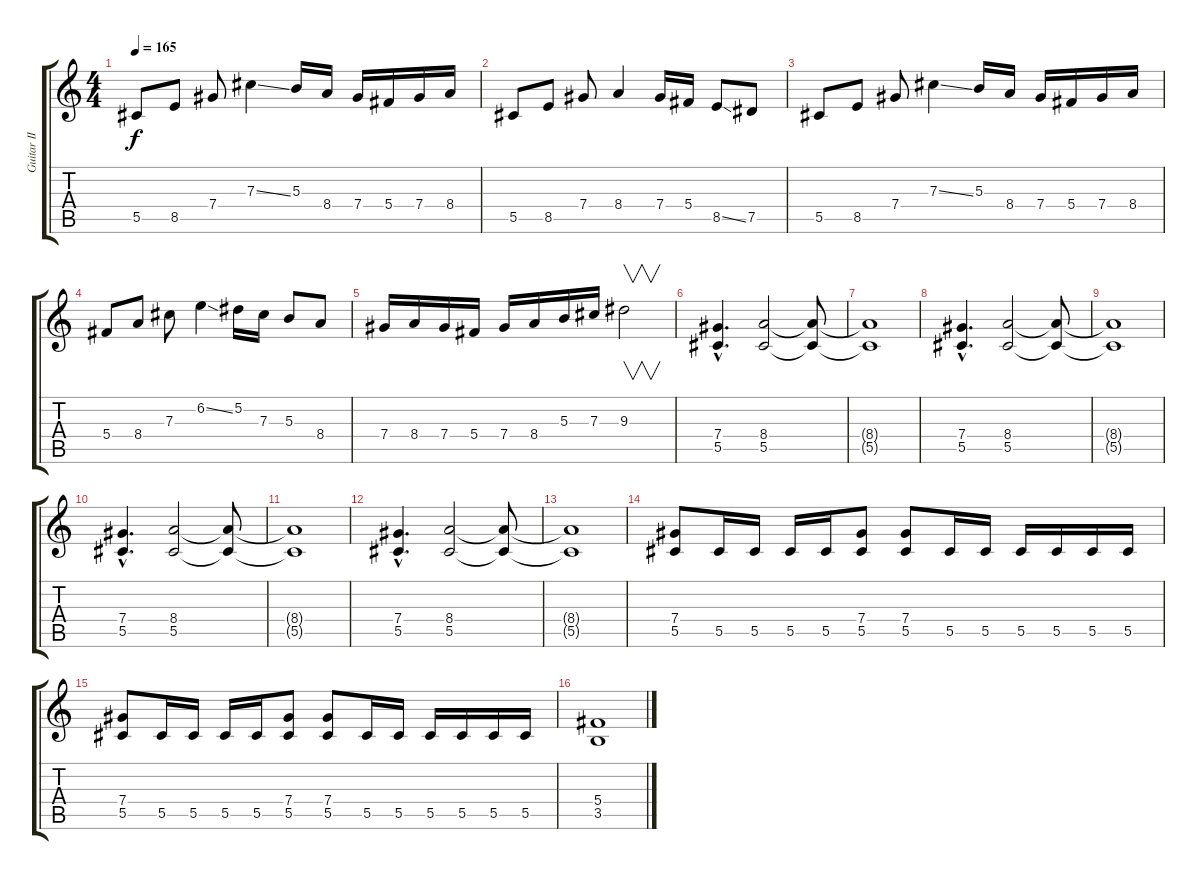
\track ("Guitar II" "Guitar II") {instrument overdrivenguitar}
\staff {score tabs}
\tuning (Eb4 Bb3 Gb3 Db3 Ab2 Eb2) {hide}
\ts (4 4)
\tempo 165
\clef g2
\ks c
5.5.8{dy f} 8.5.8 7.4.8 7.3{ss}.4 5.3.16 8.4.16 7.4.16 5.4.16 7.4.16 8.4.16 |
5.5.8 8.5.8 7.4.8 8.4.4 7.4.16 5.4.16 8.5{ss}.8 7.5.8 |
5.5.8 8.5.8 7.4.8 7.3{ss}.4 5.3.16 8.4.16 7.4.16 5.4.16 7.4.16 8.4.16 |
5.4.8 8.4.8 7.3.8 6.2{ss}.4 5.2.16 7.3.16 5.3.8 8.4.8 |
7.4.16 8.4.16 7.4.16 5.4.16 7.4.16 8.4.16 5.3.16 7.3.16 9.3.2{v} |
(7.4{hac} 5.5{hac}).4{d volume 16 balance 8} (8.4 5.5).2 (8.4{t} 5.5{t}).8 |
(8.4{t} 5.5{t}).1 |
(7.4{hac} 5.5{hac}).4{d} (8.4 5.5).2 (8.4{t} 5.5{t}).8 |
(8.4{t} 5.5{t}).1 |
(7.4{hac} 5.5{hac}).4{d volume 16 balance 8} (8.4 5.5).2 (8.4{t} 5.5{t}).8 |
(8.4{t} 5.5{t}).1 |
(7.4{hac} 5.5{hac}).4{d} (8.4 5.5).2 (8.4{t} 5.5{t}).8 |
(8.4{t} 5.5{t}).1 |
(7.4 5.5).8{volume 16 balance 8} 5.5.16 5.5.16 5.5.16 5.5.16 (7.4 5.5).8 (7.4 5.5).8 5.5.16 5.5.16 5.5.16 5.5.16 5.5.16 5.5.16 |
(7.4 5.5).8{volume 16 balance 8} 5.5.16 5.5.16 5.5.16 5.5.16 (7.4 5.5).8 (7.4 5.5).8 5.5.16 5.5.16 5.5.16 5.5.16 5.5.16 5.5.16 |
(5.4 3.5).1
